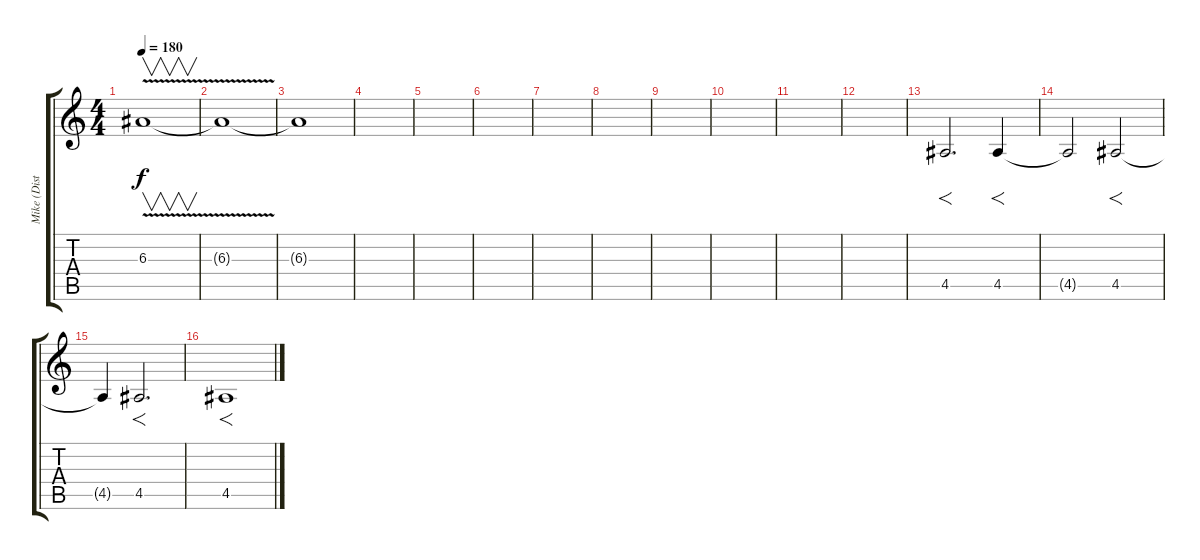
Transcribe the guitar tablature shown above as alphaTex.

\track ("Mike (Distortion)" "Mike (Dist") {instrument distortionguitar}
\staff {score tabs}
\tuning (Db4 Ab3 E3 B2 Gb2 Db2) {hide}
\ts (4 4)
\tempo 180
\clef g2
\ks c
6.3{v}.1{v dy f} |
6.3{t}.1 |
6.3{t}.1 |
|
|
|
|
|
|
|
|
|
4.5.2{f d volume 9} 4.5.4{f} |
4.5{t}.2 4.5.2{f} |
4.5{t}.4 4.5.2{f d} |
4.5.1{f}
